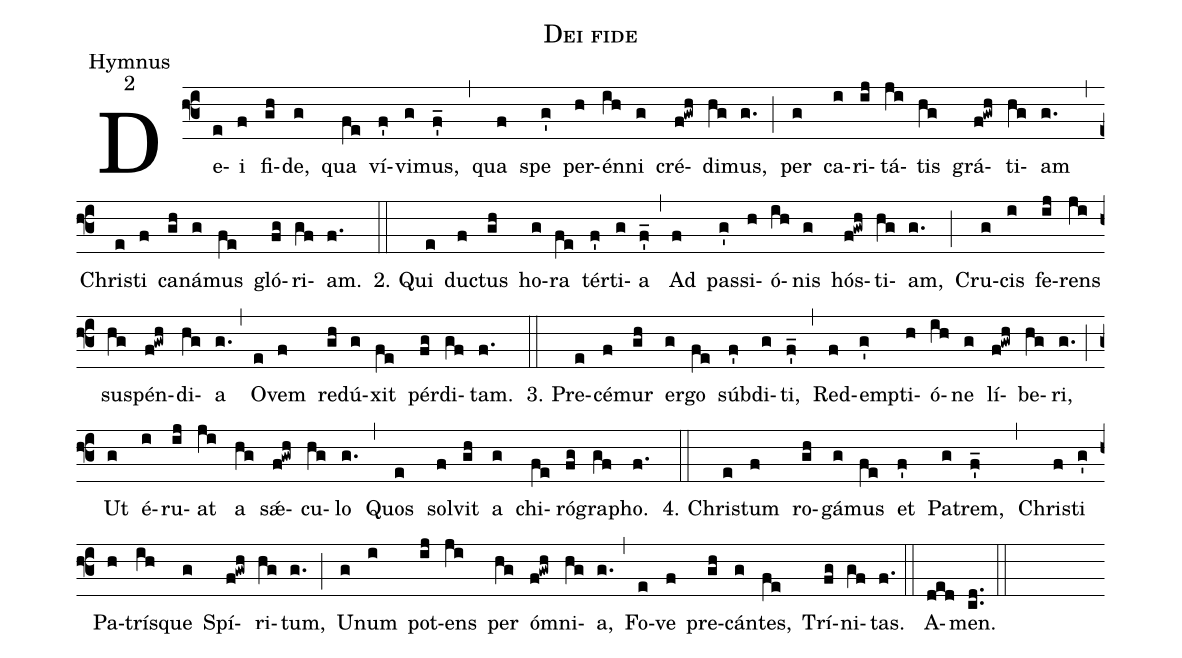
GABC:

name:Dei fide;
office-part:Hymnus;
mode:2;
%%
(f3)De(e)i(f) fi(gh)de,(g) qua(fe) ví(f')vi(g)mus,(f'_) (,)
qua(f) spe(g') per(h)én(ih)ni(g) cré(f!gwh)di(hg)mus,(g.) (;)
per(g) ca(i)ri(ij)tá(ji)tis(hg) grá(f!gwh)ti(hg)am(g.) (,)
Chris(e)ti(f) ca(gh)ná(g)mus(fe) gló(fg)ri(gf)am.(f.) (::)

2. Qui(e) duc(f)tus(gh) ho(g)ra(fe) tér(f')ti(g)a(f'_) (,)
Ad(f) pas(g')si(h)ó(ih)nis(g) hós(f!gwh)ti(hg)am,(g.) (;)
Cru(g)cis(i) fe(ij)rens(ji) sus(hg)pén(f!gwh)di(hg)a(g.) (,)
O(e)vem(f) re(gh)dú(g)xit(fe) pér(fg)di(gf)tam.(f.) (::)

3. Pre(e)cé(f)mur(gh) er(g)go(fe) súb(f')di(g)ti,(f'_) (,)
Red(f)emp(g')ti(h)ó(ih)ne(g) lí(f!gwh)be(hg)ri,(g.) (;)
Ut(g) é(i)ru(ij)at(ji) a(hg) sǽ(f!gwh)cu(hg)lo(g.) (,)
Quos(e) sol(f)vit(gh) a(g) chi(fe)ró(fg)gra(gf)pho.(f.) (::)

4. Chris(e)tum(f) ro(gh)gá(g)mus(fe) et(f') Pa(g)trem,(f'_) (,)
Chris(f)ti(g') Pa(h)trís(ih)que(g) Spí(f!gwh)ri(hg)tum,(g.) (;)
U(g)num(i) pot(ij)ens(ji) per(hg) óm(f!gwh)ni(hg)a,(g.) (,)
Fo(e)ve(f) pre(gh)cán(g)tes,(fe) Trí(fg)ni(gf)tas.(f.) (::)
A(ded)men.(c.d.) (::)
